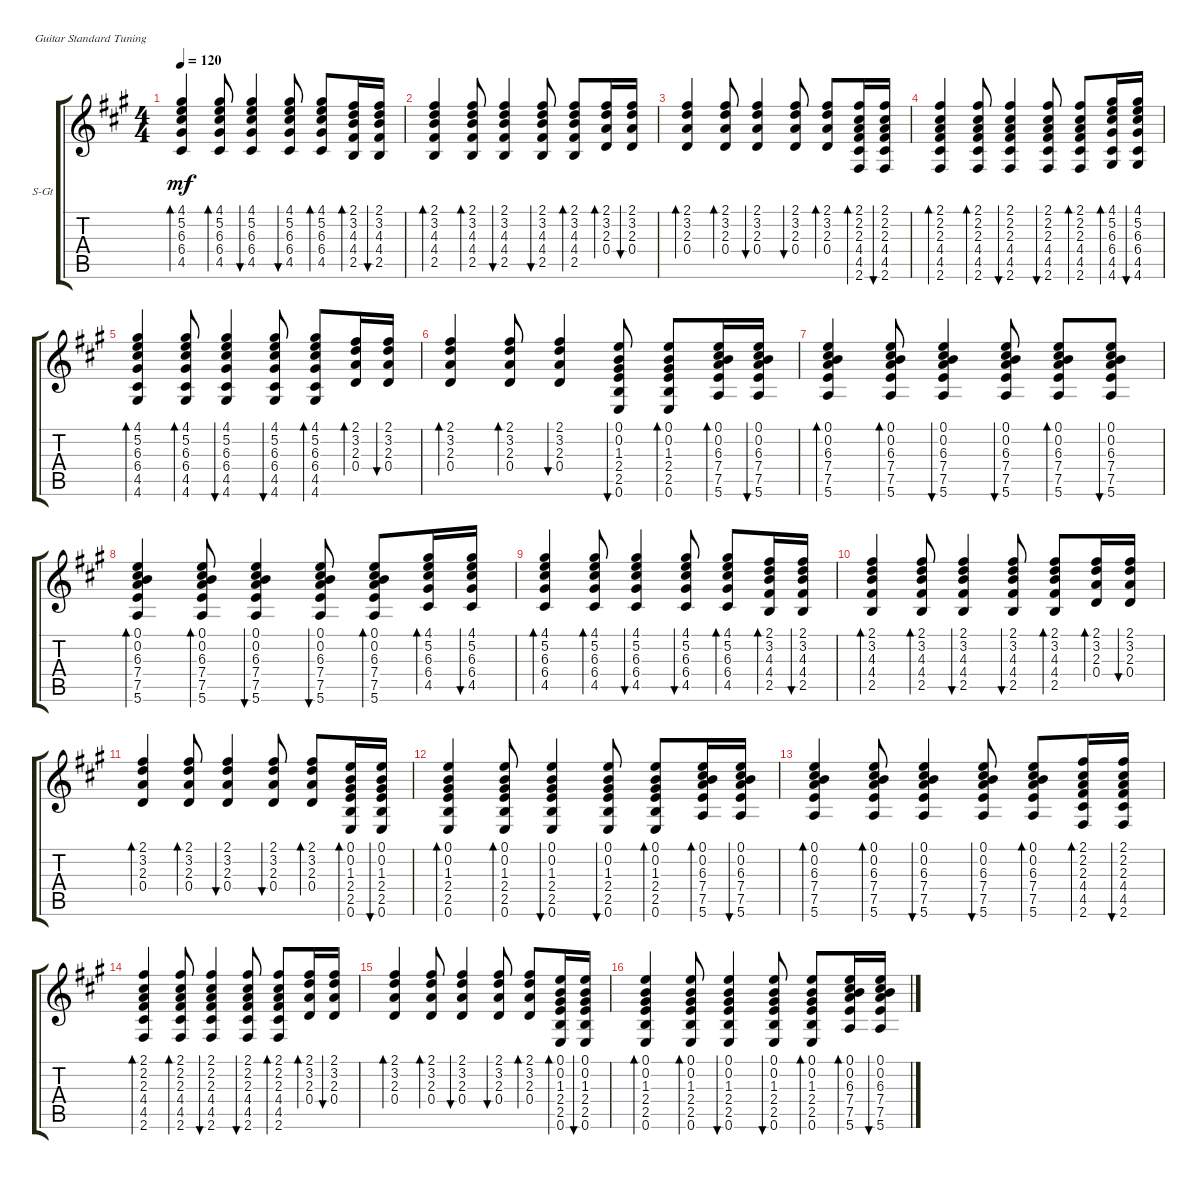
\defaultSystemsLayout 4
\bracketExtendMode groupsimilarinstruments
\firstSystemTrackNameOrientation horizontal
\otherSystemsTrackNameOrientation horizontal
\track ("Steel Guitar" "S-Gt") {instrument acousticguitarsteel}
\staff {score tabs}
\tuning (E4 B3 G3 D3 A2 E2)
\ts (4 4)
\tempo 120
\clef g2
\ks f#minor
(4.5 6.4 6.3 5.2 4.1).4{bd 30 dy mf} (4.5 6.4 6.3 5.2 4.1).8{bd 30} (4.5 6.4 6.3 5.2 4.1).4{bu 30} (4.5 6.4 6.3 5.2 4.1).8{bu 30} (4.5 6.4 6.3 5.2 4.1).8{bd 30} (2.5 4.4 4.3 3.2 2.1).16{bd 30} (2.5 4.4 4.3 3.2 2.1).16{bu 30} |
(2.5 4.4 4.3 3.2 2.1).4{bd 30} (2.5 4.4 4.3 3.2 2.1).8{bd 30} (2.5 4.4 4.3 3.2 2.1).4{bu 30} (2.5 4.4 4.3 3.2 2.1).8{bu 30} (2.5 4.4 4.3 3.2 2.1).8{bd 30} (0.4 2.3 3.2 2.1).16{bd 30} (0.4 2.3 3.2 2.1).16{bu 30} |
(0.4 2.3 3.2 2.1).4{bd 30} (0.4 2.3 3.2 2.1).8{bd 30} (0.4 2.3 3.2 2.1).4{bu 30} (0.4 2.3 3.2 2.1).8{bu 30} (0.4 2.3 3.2 2.1).8{bd 30} (2.6 4.5 4.4 2.3 2.2 2.1).16{bd 30} (2.6 4.5 4.4 2.3 2.2 2.1).16{bu 30} |
(4.4 2.3 2.2 2.1 2.6 4.5).4{bd 30} (4.4 2.3 2.2 2.1 2.6 4.5).8{bd 30} (4.4 2.3 2.2 2.1 2.6 4.5).4{bu 30} (4.4 2.3 2.2 2.1 2.6 4.5).8{bu 30} (4.4 2.3 2.2 2.1 2.6 4.5).8{bd 30} (4.5 6.4 6.3 5.2 4.1 4.6).16{bd 30} (4.5 6.4 6.3 5.2 4.1 4.6).16{bu 30} |
(4.5 6.4 6.3 5.2 4.1 4.6).4{bd 30} (4.5 6.4 6.3 5.2 4.1 4.6).8{bd 30} (4.5 6.4 6.3 5.2 4.1 4.6).4{bu 30} (4.5 6.4 6.3 5.2 4.1 4.6).8{bu 30} (4.5 6.4 6.3 5.2 4.1 4.6).8{bd 30} (0.4 2.3 3.2 2.1).16{bd 30} (0.4 2.3 3.2 2.1).16{bu 30} |
(0.4 2.3 3.2 2.1).4{bd 30} (0.4 2.3 3.2 2.1).8{bd 30} (0.4 2.3 3.2 2.1).4{bu 30} (2.4 1.3 0.2 0.1 0.6 2.5).8{bu 30} (2.4 1.3 0.2 0.1 0.6 2.5).8{bd 30} (7.4 6.3 0.2 0.1 5.6 7.5).16{bd 30} (7.4 6.3 0.2 0.1 5.6 7.5).16{bu 30} |
(5.6 7.5 7.4 6.3 0.2 0.1).4{bd 30} (5.6 7.5 7.4 6.3 0.2 0.1).8{bd 30} (5.6 7.5 7.4 6.3 0.2 0.1).4{bu 30} (5.6 7.5 7.4 6.3 0.2 0.1).8{bu 30} (5.6 7.5 7.4 6.3 0.2 0.1).8{bd 30} (5.6 7.5 7.4 6.3 0.2 0.1).8{bu 30} |
(5.6 7.5 7.4 6.3 0.2 0.1).4{bd 30} (5.6 7.5 7.4 6.3 0.2 0.1).8{bd 30} (5.6 7.5 7.4 6.3 0.2 0.1).4{bu 30} (5.6 7.5 7.4 6.3 0.2 0.1).8{bu 30} (5.6 7.5 7.4 6.3 0.2 0.1).8{bd 30} (4.5 6.4 6.3 5.2 4.1).16{bd 30} (4.5 6.4 6.3 5.2 4.1).16{bu 30} |
(4.5 6.4 6.3 5.2 4.1).4{bd 30} (4.5 6.4 6.3 5.2 4.1).8{bd 30} (4.5 6.4 6.3 5.2 4.1).4{bu 30} (4.5 6.4 6.3 5.2 4.1).8{bu 30} (4.5 6.4 6.3 5.2 4.1).8{bd 30} (2.5 4.4 4.3 3.2 2.1).16{bd 30} (2.5 4.4 4.3 3.2 2.1).16{bu 30} |
(2.5 4.4 4.3 3.2 2.1).4{bd 30} (2.5 4.4 4.3 3.2 2.1).8{bd 30} (2.5 4.4 4.3 3.2 2.1).4{bu 30} (2.5 4.4 4.3 3.2 2.1).8{bu 30} (2.5 4.4 4.3 3.2 2.1).8{bd 30} (0.4 2.3 3.2 2.1).16{bd 30} (0.4 2.3 3.2 2.1).16{bu 30} |
(0.4 2.3 3.2 2.1).4{bd 30} (0.4 2.3 3.2 2.1).8{bd 30} (0.4 2.3 3.2 2.1).4{bu 30} (0.4 2.3 3.2 2.1).8{bu 30} (0.4 2.3 3.2 2.1).8{bd 30} (2.4 1.3 0.2 0.1 0.6 2.5).16{bd 30} (2.4 1.3 0.2 0.1 0.6 2.5).16{bu 30} |
(2.4 1.3 0.2 0.1 0.6 2.5).4{bd 30} (2.4 1.3 0.2 0.1 0.6 2.5).8{bd 30} (2.4 1.3 0.2 0.1 0.6 2.5).4{bu 30} (2.4 1.3 0.2 0.1 0.6 2.5).8{bu 30} (2.4 1.3 0.2 0.1 0.6 2.5).8{bd 30} (7.4 6.3 0.2 0.1 5.6 7.5).16{bd 30} (7.4 6.3 0.2 0.1 5.6 7.5).16{bu 30} |
(5.6 7.5 7.4 6.3 0.2 0.1).4{bd 30} (5.6 7.5 7.4 6.3 0.2 0.1).8{bd 30} (5.6 7.5 7.4 6.3 0.2 0.1).4{bu 30} (5.6 7.5 7.4 6.3 0.2 0.1).8{bu 30} (5.6 7.5 7.4 6.3 0.2 0.1).8{bd 30} (2.6 4.5 4.4 2.3 2.2 2.1).16{bd 30} (2.6 4.5 4.4 2.3 2.2 2.1).16{bu 30} |
(4.4 2.3 2.2 2.1 2.6 4.5).4{bd 30} (4.4 2.3 2.2 2.1 2.6 4.5).8{bd 30} (4.4 2.3 2.2 2.1 2.6 4.5).4{bu 30} (4.4 2.3 2.2 2.1 2.6 4.5).8{bu 30} (4.4 2.3 2.2 2.1 2.6 4.5).8{bd 30} (0.4 2.3 3.2 2.1).16{bd 30} (0.4 2.3 3.2 2.1).16{bu 30} |
(0.4 2.3 3.2 2.1).4{bd 30} (0.4 2.3 3.2 2.1).8{bd 30} (0.4 2.3 3.2 2.1).4{bu 30} (0.4 2.3 3.2 2.1).8{bu 30} (0.4 2.3 3.2 2.1).8{bd 30} (2.4 1.3 0.2 0.1 0.6 2.5).16{bd 30} (2.4 1.3 0.2 0.1 0.6 2.5).16{bu 30} |
(2.4 1.3 0.2 0.1 0.6 2.5).4{bd 30} (2.4 1.3 0.2 0.1 0.6 2.5).8{bd 30} (2.4 1.3 0.2 0.1 0.6 2.5).4{bu 30} (2.4 1.3 0.2 0.1 0.6 2.5).8{bu 30} (2.4 1.3 0.2 0.1 0.6 2.5).8{bd 30} (7.4 6.3 0.2 0.1 5.6 7.5).16{bd 30} (7.4 6.3 0.2 0.1 5.6 7.5).16{bu 30}
